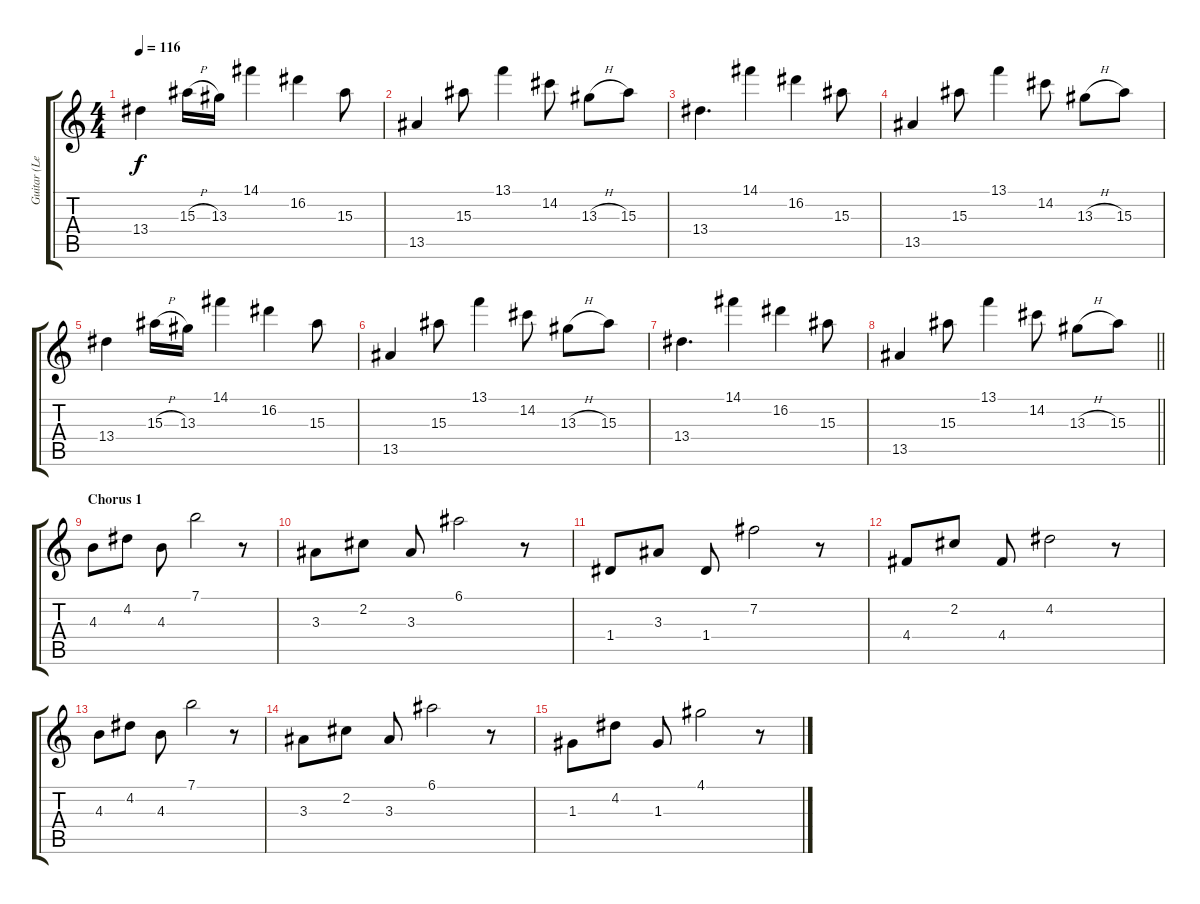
\track ("Guitar (Lead)" "Guitar (Le") {instrument electricguitarjazz}
\staff {score tabs}
\tuning (E4 B3 G3 D3 A2 E2) {hide}
\ts (4 4)
\tempo 116
\clef g2
\ks c
13.4.4{dy f} 15.3{h}.16 13.3.16 14.1.4 16.2.4 15.3.8 |
13.5.4 15.3.8 13.1.4 14.2.8 13.3{h}.8 15.3.8 |
13.4.4{d} 14.1.4 16.2.4 15.3.8 |
13.5.4 15.3.8 13.1.4 14.2.8 13.3{h}.8 15.3.8 |
13.4.4 15.3{h}.16 13.3.16 14.1.4 16.2.4 15.3.8 |
13.5.4 15.3.8 13.1.4 14.2.8 13.3{h}.8 15.3.8 |
13.4.4{d} 14.1.4 16.2.4 15.3.8 |
\barLineRight lightlight
13.5.4 15.3.8 13.1.4 14.2.8 13.3{h}.8 15.3.8 |
\section ("" "Chorus 1")
4.3.8 4.2.8 4.3.8 7.1.2 r.8 |
3.3.8 2.2.8 3.3.8 6.1.2 r.8 |
1.4.8 3.3.8 1.4.8 7.2.2 r.8 |
4.4.8 2.2.8 4.4.8 4.2.2 r.8 |
4.3.8 4.2.8 4.3.8 7.1.2 r.8 |
3.3.8 2.2.8 3.3.8 6.1.2 r.8 |
1.3.8 4.2.8 1.3.8 4.1.2 r.8
